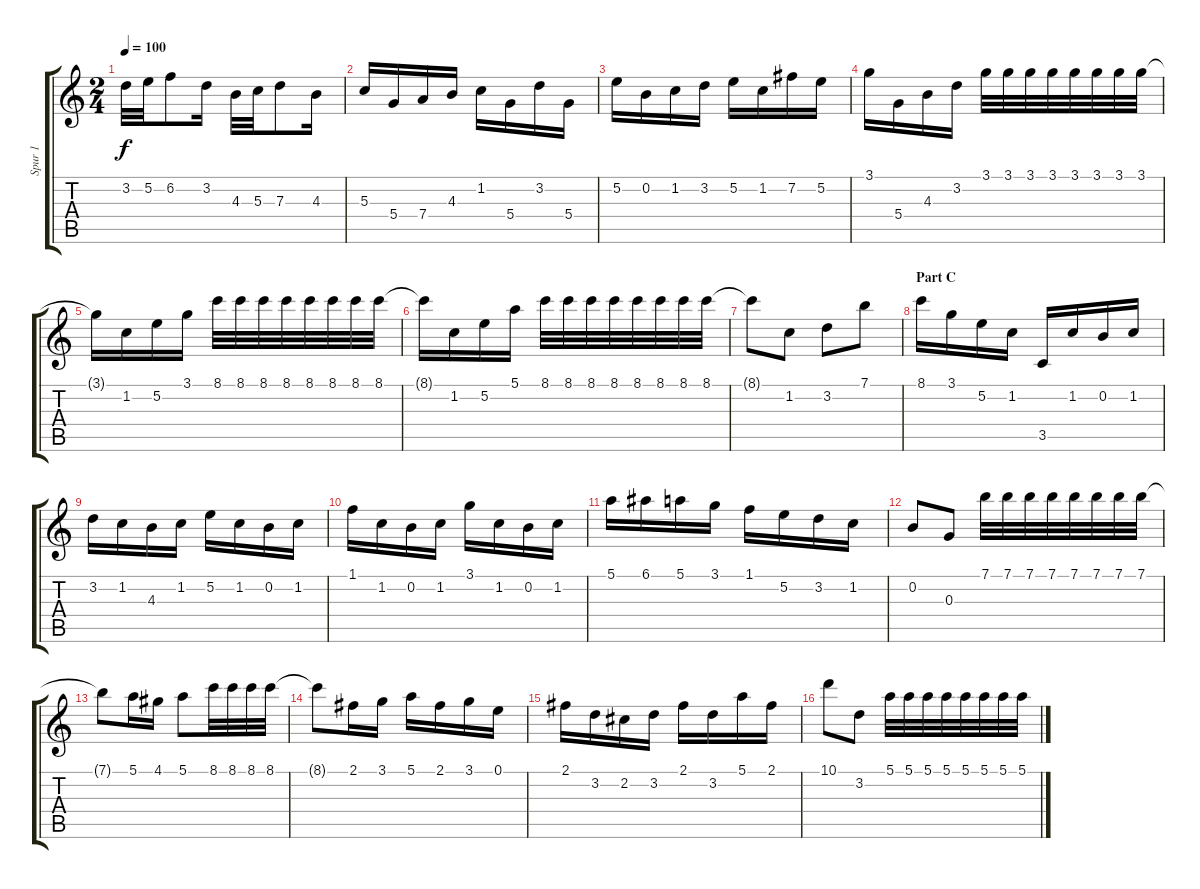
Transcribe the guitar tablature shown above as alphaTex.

\track ("Spur 1" "Spur 1") {instrument electricguitarclean}
\staff {score tabs}
\tuning (E4 B3 G3 D3 A2 E2) {hide}
\ts (2 4)
\tempo 100
\clef g2
\ks c
3.2.32{dy f} 5.2.32 6.2.8 3.2.16 4.3.32 5.3.32 7.3.8 4.3.16 |
5.3.16 5.4.16 7.4.16 4.3.16 1.2.16{volume 14} 5.4.16 3.2.16 5.4.16 |
5.2.16 0.2.16 1.2.16 3.2.16 5.2.16 1.2.16 7.2.16 5.2.16 |
3.1.16 5.4.16 4.3.16 3.2.16 3.1.32 3.1.32 3.1.32 3.1.32 3.1.32 3.1.32 3.1.32 3.1.32 |
3.1{t}.16 1.2.16 5.2.16 3.1.16 8.1.32 8.1.32 8.1.32 8.1.32 8.1.32 8.1.32 8.1.32 8.1.32 |
8.1{t}.16 1.2.16 5.2.16 5.1.16 8.1.32 8.1.32 8.1.32 8.1.32 8.1.32 8.1.32 8.1.32 8.1.32 |
8.1{t}.8 1.2.8 3.2.8 7.1.8 |
\section ("" "Part C")
8.1.16 3.1.16 5.2.16 1.2.16 3.5.16 1.2.16 0.2.16 1.2.16 |
3.2.16 1.2.16 4.3.16 1.2.16 5.2.16 1.2.16 0.2.16 1.2.16 |
1.1.16 1.2.16 0.2.16 1.2.16 3.1.16 1.2.16 0.2.16 1.2.16 |
5.1.16 6.1.16 5.1.16 3.1.16 1.1.16 5.2.16 3.2.16 1.2.16 |
0.2.8 0.3.8 7.1.32 7.1.32 7.1.32 7.1.32 7.1.32 7.1.32 7.1.32 7.1.32 |
7.1{t}.8 5.1.16 4.1.16 5.1.8 8.1.32 8.1.32 8.1.32 8.1.32 |
8.1{t}.8 2.1.16 3.1.16 5.1.16 2.1.16 3.1.16 0.1.16 |
2.1.16 3.2.16 2.2.16 3.2.16 2.1.16 3.2.16 5.1.16 2.1.16 |
10.1.8 3.2.8 5.1.32 5.1.32 5.1.32 5.1.32 5.1.32 5.1.32 5.1.32 5.1.32
